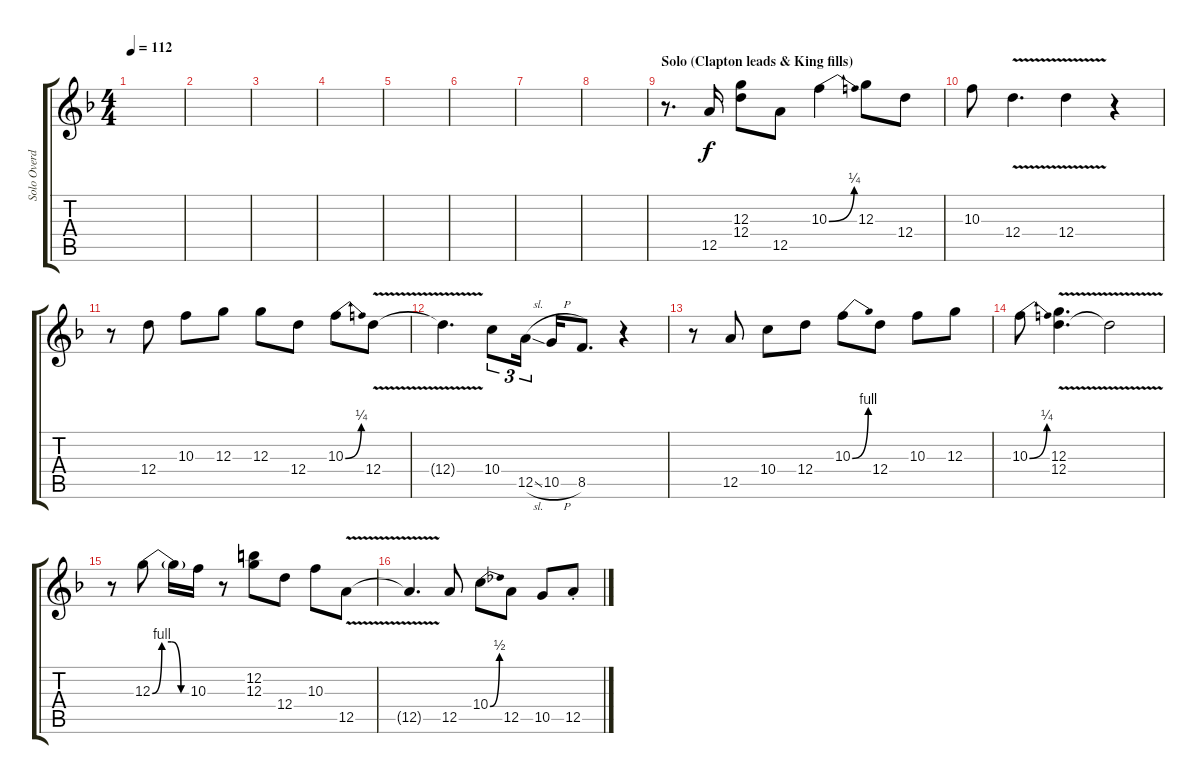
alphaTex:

\track ("Solo Overdubs" "Solo Overd") {instrument electricguitarjazz}
\staff {score tabs}
\tuning (E4 B3 G3 D3 A2 E2) {hide}
\ts (4 4)
\tempo 112
\clef g2
\ks f
|
|
|
|
|
|
|
|
\section ("" "Solo (Clapton leads & King fills)")
r.8{d} 12.5.16 (12.3 12.4).8 12.5.8 10.3{be (bend 0 0 60 1)}.4 12.3.8 12.4.8 |
10.3.8 12.4{v}.4{d} 12.4{v}.4 r.4 |
r.8 12.4.8 10.3.8 12.3.8 12.3.8 12.4.8 10.3{be (bend 0 0 60 1)}.8 12.4{v}.8 |
12.4{t}.4{d} 10.4.8{tu (3 2)} 12.5{sl}.16{tu (3 2)} 10.5{h}.16 8.5.8{d} r.4 |
r.8 12.5.8 10.4.8 12.4.8 10.3{be (bend 0 0 60 4)}.8 12.4.8 10.3.8 12.3.8 |
10.3{be (bend 0 0 60 1)}.8 (12.3{v} 12.4{v}).4{d} 12.4{t}.2 |
r.8 12.3{be (custom 0 0 15 4 30 4 45 0 60 0)}.8 12.3{t}.16 10.3.16 r.8 (12.2 12.3).8 12.4.8 10.3.8 12.5{v}.8 |
12.5{t}.4{d} 12.5.8 10.4{be (bend 0 0 60 2)}.8 12.5.8 10.5.8 12.5{st}.8
